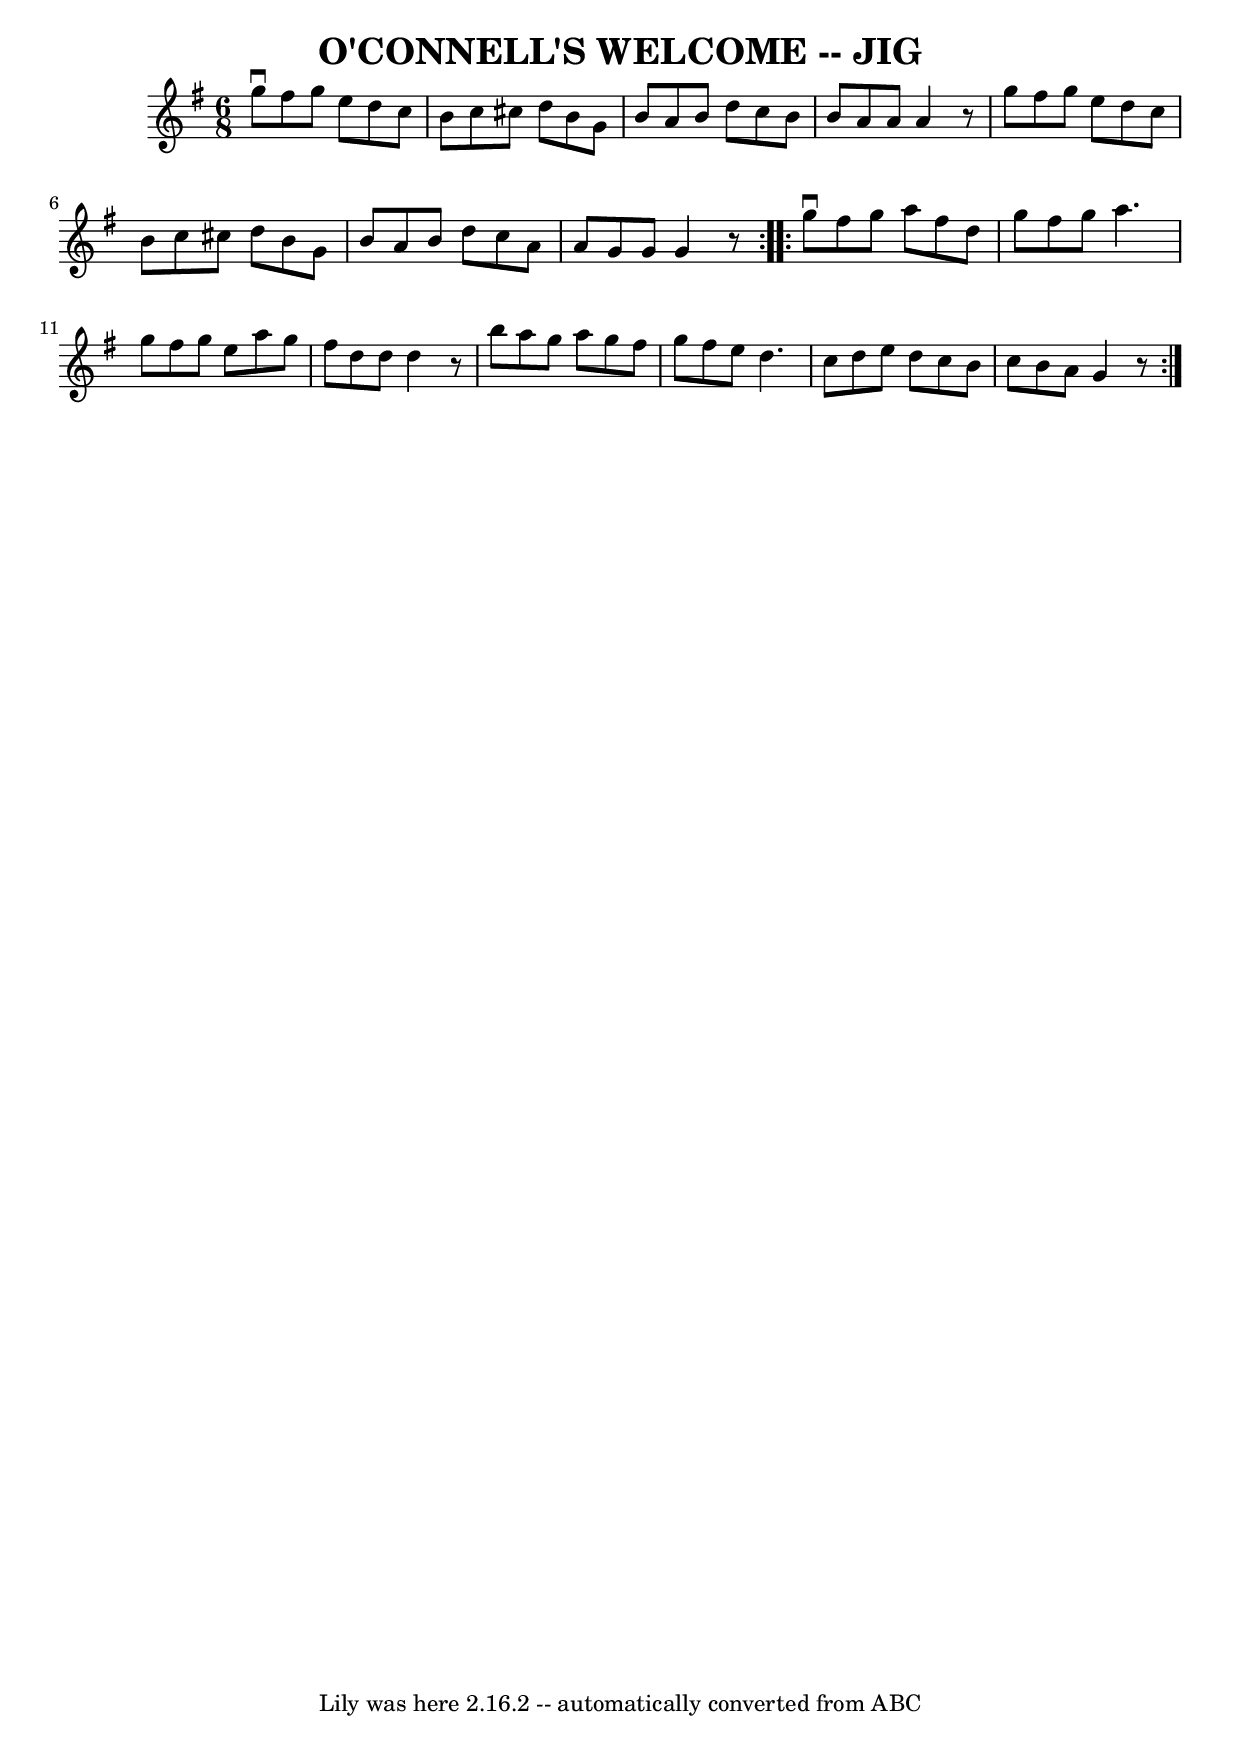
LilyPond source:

\version "2.7.40"
\include "Mammoth.ily"
\header {
	%% book = "Ryan's Mammoth Collection of Fiddle Tunes"
	crossRefNumber = "1"
	footnotes = ""
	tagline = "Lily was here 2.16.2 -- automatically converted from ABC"
	title = "O'CONNELL'S WELCOME -- JIG"
}
voicedefault =  {
\set Score.defaultBarType = "empty"

\repeat volta 2 {
\time 6/8 \key g \major g''8^\downbow fis''8 g''8 e''8 d''8    
c''8    |
 b'8 c''8 cis''8 d''8 b'8 g'8    |
   
b'8 a'8 b'8 d''8 c''8 b'8    |
 b'8 a'8 a'8 a'4 
   r8       |
 g''8 fis''8 g''8 e''8 d''8 c''8    
|
 b'8 c''8 cis''8 d''8 b'8 g'8    |
 b'8 a'8 
 b'8 d''8 c''8 a'8    |
 a'8 g'8 g'8 g'4    r8   }  
   \repeat volta 2 { g''8^\downbow fis''8 g''8 a''8 fis''8    
d''8    |
 g''8 fis''8 g''8 a''4.    |
 g''8 fis''8 
 g''8 e''8 a''8 g''8    |
 fis''8 d''8 d''8 d''4    
r8       |
 b''8 a''8 g''8 a''8 g''8 fis''8    |
  
 g''8 fis''8 e''8 d''4.    |
 c''8 d''8 e''8 d''8    
c''8 b'8    |
 c''8 b'8 a'8 g'4    r8   }   
}

\score{
    <<

	\context Staff="default"
	{
	    \voicedefault 
	}

    >>
	\layout {
	}
	\midi {}
}
